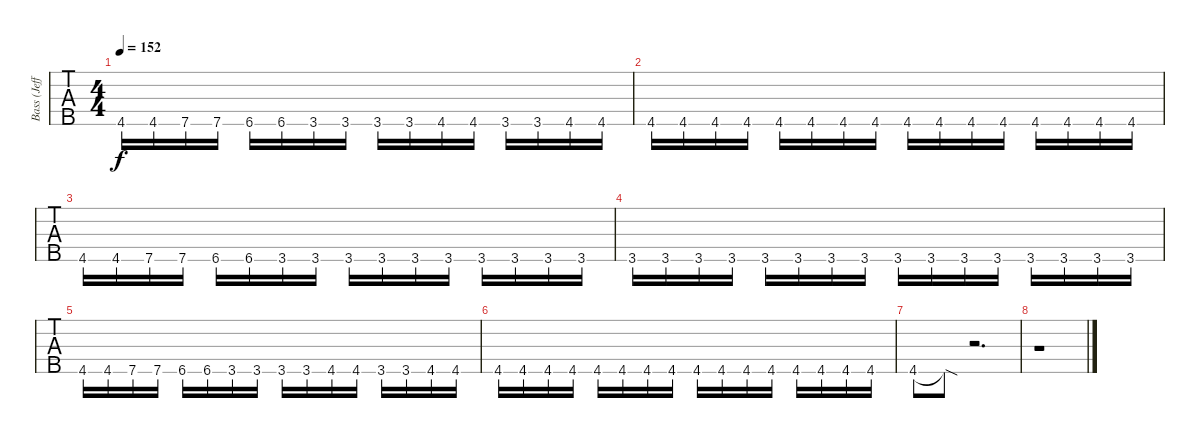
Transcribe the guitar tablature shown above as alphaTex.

\track ("Bass (Jeff Loomis)" "Bass (Jeff") {instrument electricbassfinger}
\staff {tabs}
\tuning (Gb2 Db2 Ab1 Eb1 Bb0) {hide}
\ts (4 4)
\tempo 152
\clef f4
\ks aminor
4.5.16{dy f} 4.5.16 7.5.16 7.5.16 6.5.16 6.5.16 3.5.16 3.5.16 3.5.16 3.5.16 4.5.16 4.5.16 3.5.16 3.5.16 4.5.16 4.5.16 |
4.5.16 4.5.16 4.5.16 4.5.16 4.5.16 4.5.16 4.5.16 4.5.16 4.5.16 4.5.16 4.5.16 4.5.16 4.5.16 4.5.16 4.5.16 4.5.16 |
4.5.16 4.5.16 7.5.16 7.5.16 6.5.16 6.5.16 3.5.16 3.5.16 3.5.16 3.5.16 3.5.16 3.5.16 3.5.16 3.5.16 3.5.16 3.5.16 |
3.5.16 3.5.16 3.5.16 3.5.16 3.5.16 3.5.16 3.5.16 3.5.16 3.5.16 3.5.16 3.5.16 3.5.16 3.5.16 3.5.16 3.5.16 3.5.16 |
4.5.16 4.5.16 7.5.16 7.5.16 6.5.16 6.5.16 3.5.16 3.5.16 3.5.16 3.5.16 4.5.16 4.5.16 3.5.16 3.5.16 4.5.16 4.5.16 |
4.5.16 4.5.16 4.5.16 4.5.16 4.5.16 4.5.16 4.5.16 4.5.16 4.5.16 4.5.16 4.5.16 4.5.16 4.5.16 4.5.16 4.5.16 4.5.16 |
4.5.8 4.5{sod t}.8 r.2{d} |
r.1
